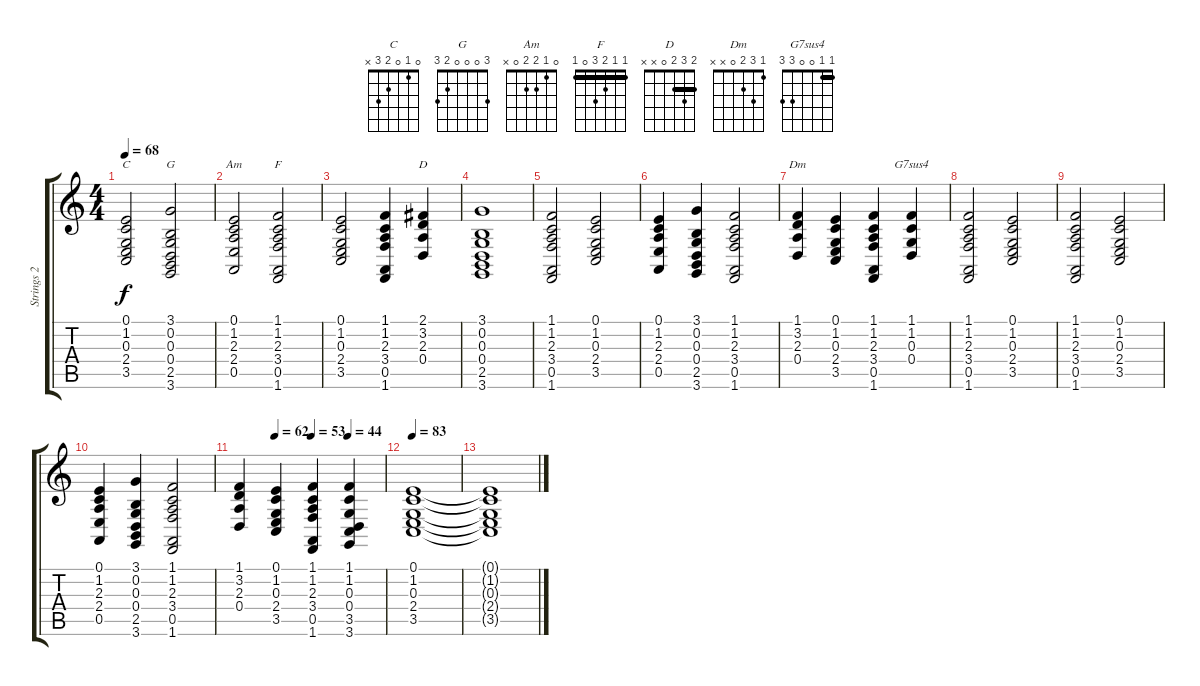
\track ("Strings 2" "Strings 2") {instrument stringensemble1}
\staff {score tabs}
\tuning (E4 B3 G3 D3 A2 E2) {hide}
\chord ("C" 0 1 0 2 3 x)
\chord ("G" 3 0 0 0 2 3)
\chord ("Am" 0 1 2 2 0 x)
\chord ("F" 1 1 2 3 0 1) {barre 1}
\chord ("D" 2 3 2 0 x x) {barre 2}
\chord ("Dm" 1 3 2 0 x x)
\chord ("G7sus4" 1 1 0 0 3 3) {barre 1}
\ts (4 4)
\tempo 68
\clef g2
\ks c
(0.1 1.2 0.3 2.4 3.5).2{ch "C" dy f} (3.1 0.2 0.3 0.4 2.5 3.6).2{ch "G"} |
(0.1 1.2 2.3 2.4 0.5).2{ch "Am"} (1.1 1.2 2.3 3.4 0.5 1.6).2{ch "F"} |
(0.1 1.2 0.3 2.4 3.5).2 (1.1 1.2 2.3 3.4 0.5 1.6).4 (2.1 3.2 2.3 0.4).4{ch "D"} |
(3.1 0.2 0.3 0.4 2.5 3.6).1 |
(1.1 1.2 2.3 3.4 0.5 1.6).2 (0.1 1.2 0.3 2.4 3.5).2 |
(0.1 1.2 2.3 2.4 0.5).4 (3.1 0.2 0.3 0.4 2.5 3.6).4 (1.1 1.2 2.3 3.4 0.5 1.6).2 |
(1.1 3.2 2.3 0.4).4{ch "Dm"} (0.1 1.2 0.3 2.4 3.5).4 (1.1 1.2 2.3 3.4 0.5 1.6).4 (1.1 1.2 0.3 0.4).4{ch "G7sus4"} |
(1.1 1.2 2.3 3.4 0.5 1.6).2 (0.1 1.2 0.3 2.4 3.5).2 |
(1.1 1.2 2.3 3.4 0.5 1.6).2 (0.1 1.2 0.3 2.4 3.5).2 |
(0.1 1.2 2.3 2.4 0.5).4 (3.1 0.2 0.3 0.4 2.5 3.6).4 (1.1 1.2 2.3 3.4 0.5 1.6).2 |
\tempo (62 0.25)
\tempo (53 0.5)
\tempo (38 0.75)
\tempo (44 0.75)
(1.1 3.2 2.3 0.4).4 (0.1 1.2 0.3 2.4 3.5).4 (1.1 1.2 2.3 3.4 0.5 1.6).4 (1.1 1.2 0.3 0.4 3.5 3.6).4 |
\tempo 68
\tempo 83
(0.1 1.2 0.3 2.4 3.5).1 |
(0.1{t} 1.2{t} 0.3{t} 2.4{t} 3.5{t}).1
